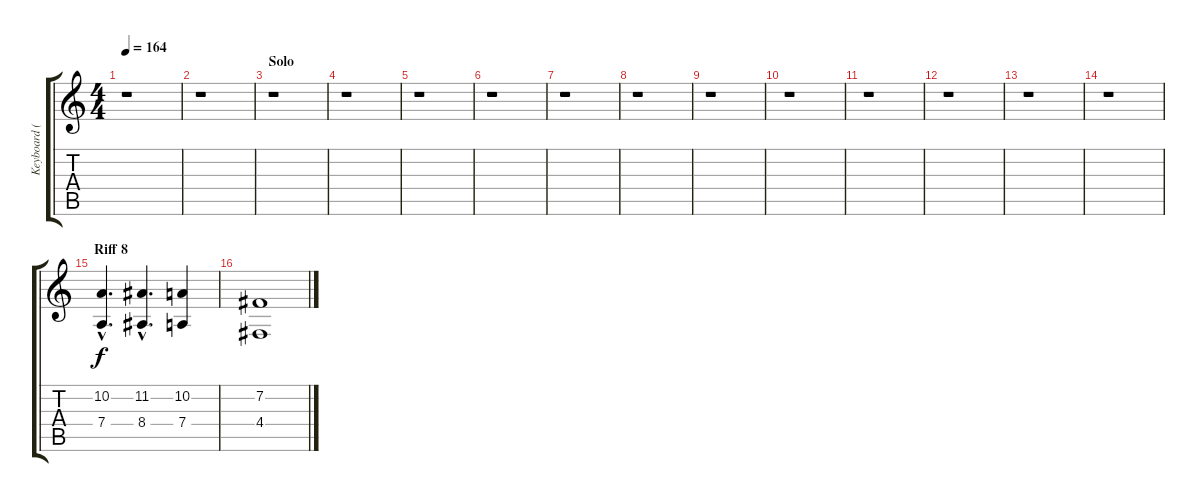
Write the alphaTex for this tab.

\track ("Keyboard (Strings)" "Keyboard (") {instrument stringensemble1}
\staff {score tabs}
\tuning (E4 B3 G3 D3 A2 E2) {hide}
\ts (4 4)
\tempo 164
\clef g2
\ks c
r.1{dy f} |
r.1 |
\section ("" "Solo")
r.1 |
r.1 |
r.1 |
r.1 |
r.1 |
r.1 |
r.1 |
r.1 |
r.1 |
r.1 |
r.1 |
r.1 |
\section ("" "Riff 8")
(10.2{hac} 7.4{hac}).4{d} (11.2{hac} 8.4{hac}).4{d} (10.2 7.4).4 |
(7.2 4.4).1
